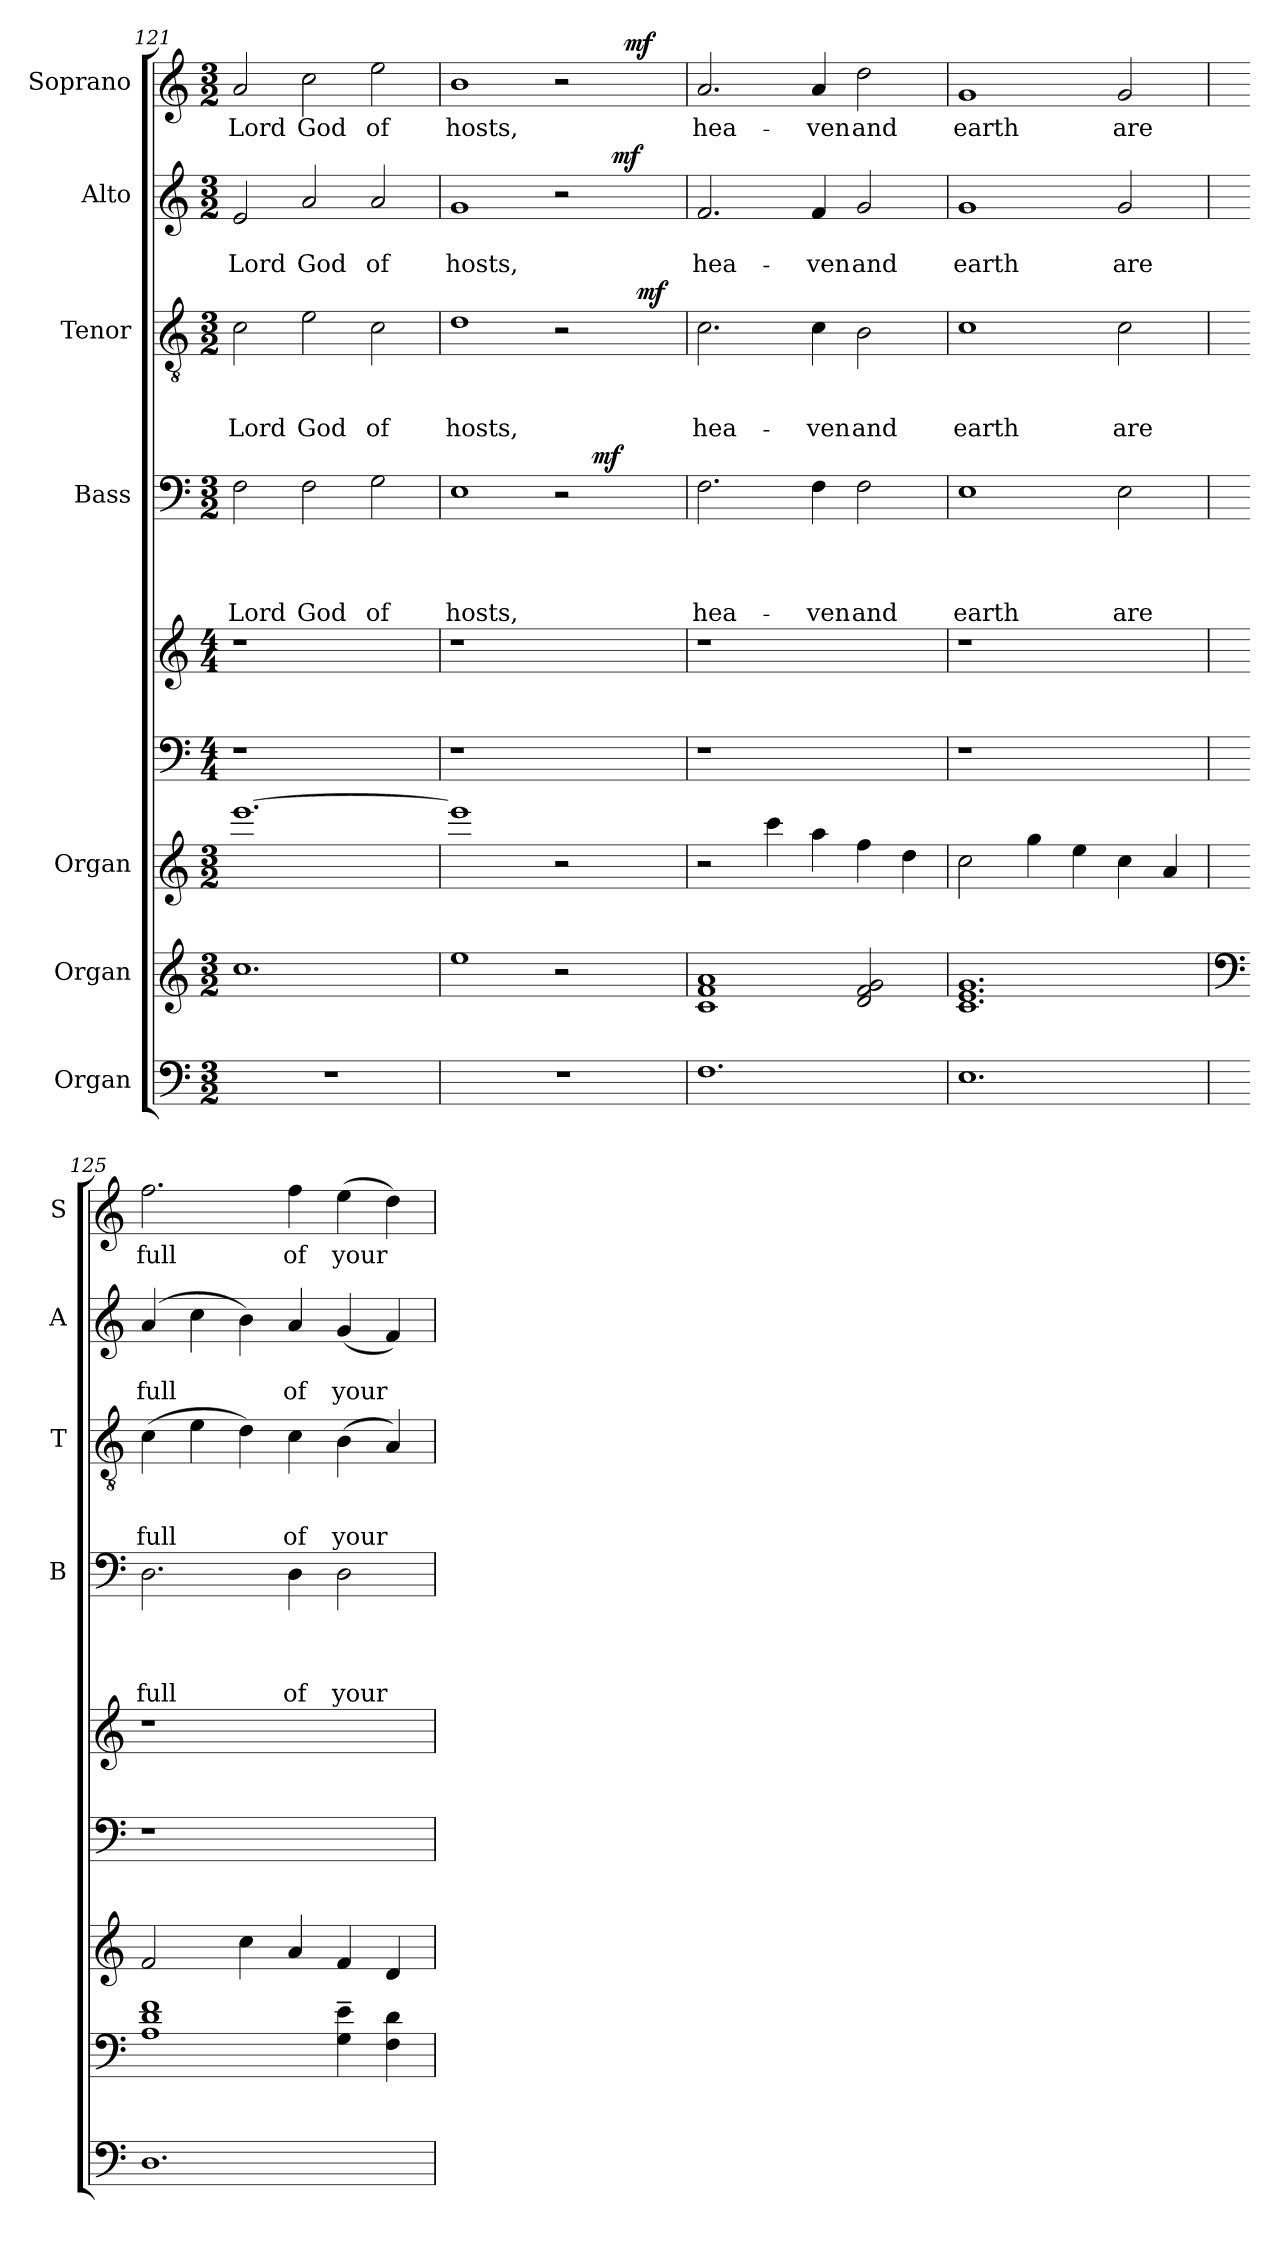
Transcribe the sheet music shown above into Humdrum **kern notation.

**kern	**kern	**kern	**kern	**kern	**kern	**text	**text	**text	**text	**dynam	**kern	**text	**text	**text	**dynam	**kern	**text	**text	**dynam	**kern	**text	**dynam
*part9	*part8	*part7	*part6	*part5	*part4	*part4	*part4	*part4	*part4	*part4	*part3	*part3	*part3	*part3	*part3	*part2	*part2	*part2	*part2	*part1	*part1	*part1
*staff9	*staff8	*staff7	*staff6	*staff5	*staff4	*staff4	*staff4	*staff4	*staff4	*staff4	*staff3	*staff3	*staff3	*staff3	*staff3	*staff2	*staff2	*staff2	*staff2	*staff1	*staff1	*staff1
*I"Organ	*I"Organ	*I"Organ	*	*	*I"Bass	*	*	*	*	*	*I"Tenor	*	*	*	*	*I"Alto	*	*	*	*I"Soprano	*	*
*	*	*	*	*	*I'B	*	*	*	*	*	*I'T	*	*	*	*	*I'A	*	*	*	*I'S	*	*
*clefF4	*clefG2	*clefG2	*clefF4	*clefG2	*clefF4	*	*	*	*	*	*clefGv2	*	*	*	*	*clefG2	*	*	*	*clefG2	*	*
*k[]	*k[]	*k[]	*k[]	*k[]	*k[]	*	*	*	*	*	*k[]	*	*	*	*	*k[]	*	*	*	*k[]	*	*
*C:	*C:	*C:	*C:	*C:	*C:	*	*	*	*	*	*C:	*	*	*	*	*C:	*	*	*	*C:	*	*
*M3/2	*M3/2	*M3/2	*M4/4	*M4/4	*M3/2	*	*	*	*	*	*M3/2	*	*	*	*	*M3/2	*	*	*	*M3/2	*	*
=121	=121	=121	=121	=121	=121	=121	=121	=121	=121	=121	=121	=121	=121	=121	=121	=121	=121	=121	=121	=121	=121	=121
!LO:N:vis=1	!	!	!	!	!	!	!	!	!LO:LY:b	!	!	!	!	!LO:LY:b	!	!	!	!LO:LY:b	!	!	!LO:LY:b	!
1.r	1.cc	[>1.eee	1r	1r	2F\	.	.	.	Lord	.	2c\	.	.	Lord	.	2e/	.	Lord	.	2a/	Lord	.
!	!	!	!	!	!	!	!	!	!LO:LY:b	!	!	!	!	!LO:LY:b	!	!	!	!LO:LY:b	!	!	!LO:LY:b	!
.	.	.	.	.	2F\	.	.	.	God	.	2e\	.	.	God	.	2a/	.	God	.	2cc\	God	.
!	!	!	!	!	!	!	!	!	!LO:LY:b	!	!	!	!	!LO:LY:b	!	!	!	!LO:LY:b	!	!	!LO:LY:b	!
.	.	.	2ryy	2ryy	2G\	.	.	.	of	.	2c\	.	.	of	.	2a/	.	of	.	2ee\	of	.
=122	=122	=122	=122	=122	=122	=122	=122	=122	=122	=122	=122	=122	=122	=122	=122	=122	=122	=122	=122	=122	=122	=122
!LO:N:vis=1	!	!	!	!	!	!	!	!	!LO:LY:b	!	!	!	!	!LO:LY:b	!	!	!	!LO:LY:b	!	!	!LO:LY:b	!
*	*	*	*	*	*^	*	*	*	*	*	*^	*	*	*	*	*^	*	*	*	*^	*	*
1.r	1ee	1eee]	1r	1r	1E	1ryy	.	.	.	hosts,	.	1d	1ryy	.	.	hosts,	.	1g	1ryy	.	hosts,	.	1b	1ryy	hosts,	.
.	2r	2r	2ryy	2ryy	2r	8.ryy	.	.	.	.	.	2r	4ryy	.	.	.	.	2r	4ryy	.	.	.	2r	4ryy	.	.
!	!	!	!	!	!	!	!	!	!	!	!LO:DY:a	!	!	!	!	!	!	!	!	!	!	!	!	!	!	!
.	.	.	.	.	.	4ryy	.	.	.	.	mf	.	.	.	.	.	.	.	.	.	.	.	.	.	.	.
!	!	!	!	!	!	!	!	!	!	!	!	!	!	!	!	!	!	!	!	!	!	!LO:DY:a	!	!	!	!
.	.	.	.	.	.	.	.	.	.	.	.	.	16ryy	.	.	.	.	.	4ryy	.	.	mf	.	32ryy	.	.
!	!	!	!	!	!	!	!	!	!	!	!	!	!	!	!	!	!	!	!	!	!	!	!	!	!	!LO:DY:a
.	.	.	.	.	.	.	.	.	.	.	.	.	.	.	.	.	.	.	.	.	.	.	.	8..ryy	.	mf
!	!	!	!	!	!	!	!	!	!	!	!	!	!	!	!	!	!LO:DY:a	!	!	!	!	!	!	!	!	!
.	.	.	.	.	.	.	.	.	.	.	.	.	8.ryy	.	.	.	mf	.	.	.	.	.	.	.	.	.
.	.	.	.	.	.	16ryy	.	.	.	.	.	.	.	.	.	.	.	.	.	.	.	.	.	.	.	.
=123	=123	=123	=123	=123	=123	=123	=123	=123	=123	=123	=123	=123	=123	=123	=123	=123	=123	=123	=123	=123	=123	=123	=123	=123	=123	=123
!	!	!	!	!	!	!	!	!	!	!LO:LY:b	!	!	!	!	!	!LO:LY:b	!	!	!	!	!LO:LY:b	!	!	!	!LO:LY:b	!
*	*	*	*	*	*v	*v	*	*	*	*	*	*	*	*	*	*	*	*v	*v	*	*	*	*v	*v	*	*
*	*	*	*	*	*	*	*	*	*	*	*v	*v	*	*	*	*	*	*	*	*	*	*	*
1.F	1c 1f 1a	2r	1r	1r	2.F\	.	.	.	hea-	.	2.c\	.	.	hea-	.	2.f/	.	hea-	.	2.a/	hea-	.
.	.	4ccc\	.	.	.	.	.	.	.	.	.	.	.	.	.	.	.	.	.	.	.	.
!	!	!	!	!	!	!	!	!	!LO:LY:b	!	!	!	!	!LO:LY:b	!	!	!	!LO:LY:b	!	!	!LO:LY:b	!
.	.	4aa\	.	.	4F\	.	.	.	-ven	.	4c\	.	.	-ven	.	4f/	.	-ven	.	4a/	-ven	.
!	!	!	!	!	!	!	!	!	!LO:LY:b	!	!	!	!	!LO:LY:b	!	!	!	!LO:LY:b	!	!	!LO:LY:b	!
.	2d/ 2f/ 2g/	4ff\	2ryy	2ryy	2F\	.	.	.	and	.	2B\	.	.	and	.	2g/	.	and	.	2dd\	and	.
.	.	4dd\	.	.	.	.	.	.	.	.	.	.	.	.	.	.	.	.	.	.	.	.
=124	=124	=124	=124	=124	=124	=124	=124	=124	=124	=124	=124	=124	=124	=124	=124	=124	=124	=124	=124	=124	=124	=124
!	!	!	!	!	!	!	!	!	!LO:LY:b	!	!	!	!	!LO:LY:b	!	!	!	!LO:LY:b	!	!	!LO:LY:b	!
1.E	1.c 1.e 1.g	2cc\	1r	1r	1E	.	.	.	earth	.	1c	.	.	earth	.	1g	.	earth	.	1g	earth	.
.	.	4gg\	.	.	.	.	.	.	.	.	.	.	.	.	.	.	.	.	.	.	.	.
.	.	4ee\	.	.	.	.	.	.	.	.	.	.	.	.	.	.	.	.	.	.	.	.
!	!	!	!	!	!	!	!	!	!LO:LY:b	!	!	!	!	!LO:LY:b	!	!	!	!LO:LY:b	!	!	!LO:LY:b	!
.	.	4cc\	2ryy	2ryy	2E\	.	.	.	are	.	2c\	.	.	are	.	2g/	.	are	.	2g/	are	.
.	.	4a/	.	.	.	.	.	.	.	.	.	.	.	.	.	.	.	.	.	.	.	.
!!LO:PB:g=z
=125	=125	=125	=125	=125	=125	=125	=125	=125	=125	=125	=125	=125	=125	=125	=125	=125	=125	=125	=125	=125	=125	=125
*	*clefF4	*	*	*	*	*	*	*	*	*	*	*	*	*	*	*	*	*	*	*	*	*
!	!	!	!	!	!	!	!	!	!LO:LY:b	!	!	!	!	!LO:LY:b	!	!	!	!LO:LY:b	!	!	!LO:LY:b	!
1.D	1A 1d 1f	2f/	1r	1r	2.D\	.	.	.	full	.	(>4c\	.	.	full	.	(4a/	.	full	.	2.ff\	full	.
.	.	.	.	.	.	.	.	.	.	.	4e\	.	.	.	.	4cc\	.	.	.	.	.	.
.	.	4cc\	.	.	.	.	.	.	.	.	4d\)	.	.	.	.	4b\)	.	.	.	.	.	.
!	!	!	!	!	!	!	!	!	!LO:LY:b	!	!	!	!	!LO:LY:b	!	!	!	!LO:LY:b	!	!	!LO:LY:b	!
.	.	4a/	.	.	4D\	.	.	.	of	.	4c\	.	.	of	.	4a/	.	of	.	4ff\	of	.
!	!	!	!	!	!	!	!	!	!LO:LY:b	!	!	!	!	!LO:LY:b	!	!	!	!LO:LY:b	!	!	!LO:LY:b	!
.	4G\~> 4e\~>	4f/	2ryy	2ryy	2D\	.	.	.	your	.	(>4B\	.	.	your	.	(<4g/	.	your	.	(>4ee\	your	.
.	4F\ 4d\	4d/	.	.	.	.	.	.	.	.	4A/)	.	.	.	.	4f/)	.	.	.	4dd\)	.	.
=	=	=	=	=	=	=	=	=	=	=	=	=	=	=	=	=	=	=	=	=	=	=
*-	*-	*-	*-	*-	*-	*-	*-	*-	*-	*-	*-	*-	*-	*-	*-	*-	*-	*-	*-	*-	*-	*-
